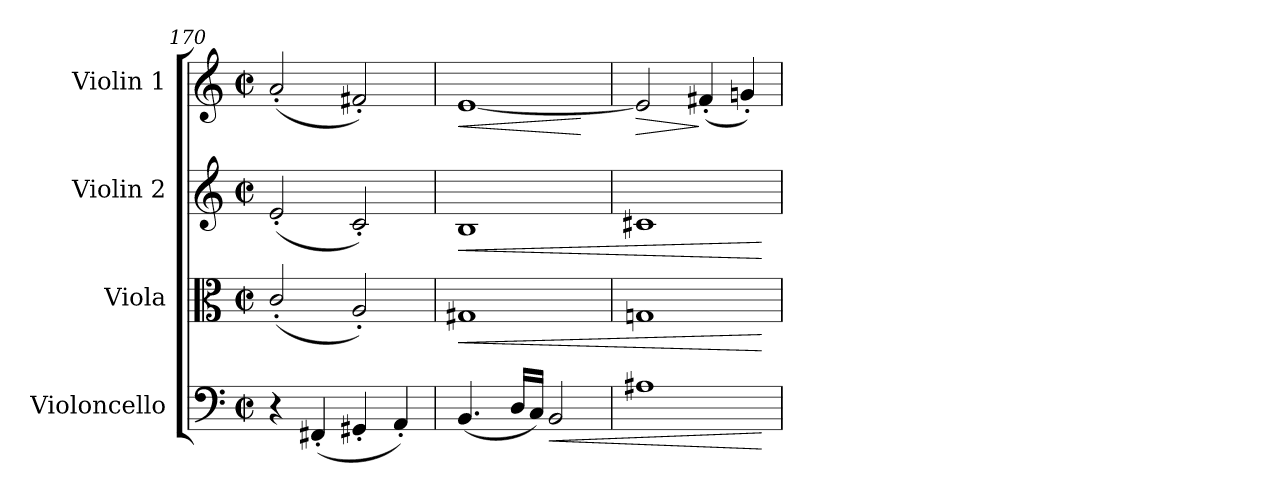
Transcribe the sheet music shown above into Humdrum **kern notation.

**kern	**dynam	**kern	**dynam	**kern	**dynam	**kern	**dynam
*part4	*part4	*part3	*part3	*part2	*part2	*part1	*part1
*staff4	*staff4	*staff3	*staff3	*staff2	*staff2	*staff1	*staff1
*I"Violoncello	*	*I"Viola	*	*I"Violin 2	*	*I"Violin 1	*
*I'Vc	*	*I'Vla	*	*I'Vln	*	*I'Vln	*
*clefF4	*	*clefC3	*	*clefG2	*	*clefG2	*
*k[]	*	*k[]	*	*k[]	*	*k[]	*
*M2/2	*	*M2/2	*	*M2/2	*	*M2/2	*
*met(c|)	*	*met(c|)	*	*met(c|)	*	*met(c|)	*
=170	=170	=170	=170	=170	=170	=170	=170
4r	.	(2c'/	.	(2e'/	.	(2a'/	.
(4FF#X'/	.	.	.	.	.	.	.
4GG#X'/	.	2A'/)	.	2c'/)	.	2f#X'/)	.
4AA'/)	.	.	.	.	.	.	.
=171	=171	=171	=171	=171	=171	=171	=171
!	!	!	!LO:HP:b	!	!LO:HP:b	!	!LO:HP:b
(4.BB/	.	1G#X	<	1B	<	[1e	<
16D/LL	.	.	.	.	.	.	.
16C/JJ)	.	.	.	.	.	.	.
!	!LO:HP:b	!	!	!	!	!	!
2BB/	<	.	.	.	.	.	.
.	.	.	.	.	.	.	[
=172	=172	=172	=172	=172	=172	=172	=172
!	!	!	!	!	!	!	!LO:HP:b
1A#X	.	1Gn	.	1c#X	.	2e/]	>
.	.	.	.	.	.	(4f#X'/	]
.	.	.	.	.	.	4gn'/)	.
.	[	.	[	.	[	.	.
=	=	=	=	=	=	=	=
*-	*-	*-	*-	*-	*-	*-	*-
